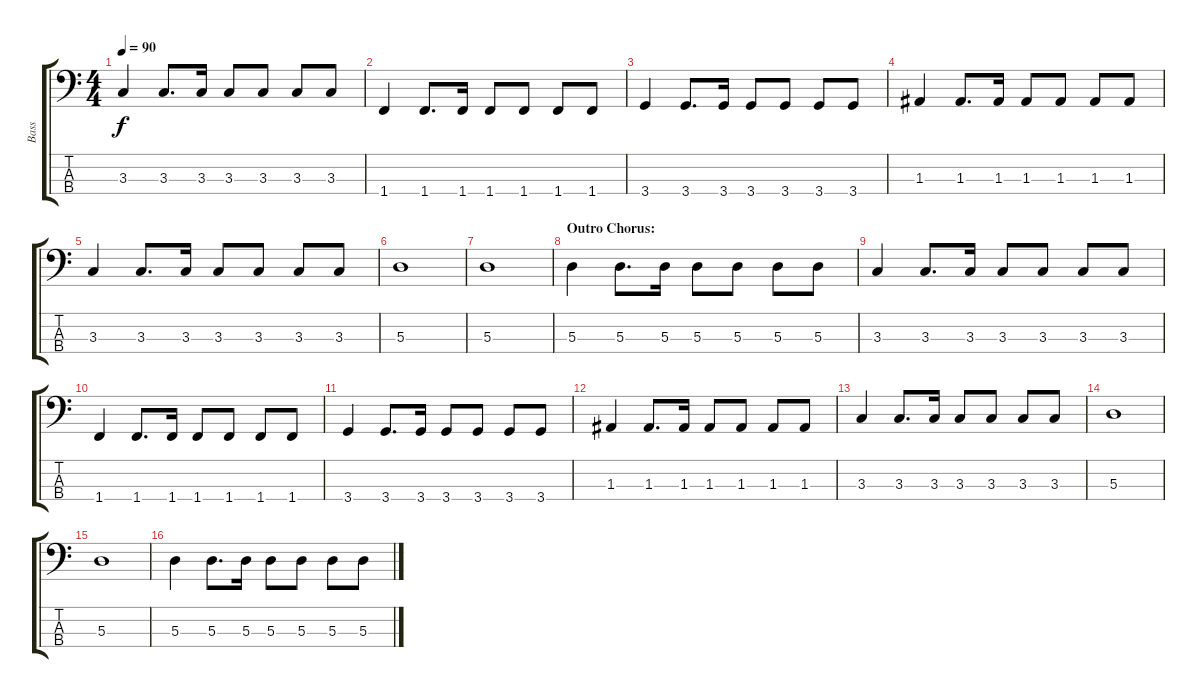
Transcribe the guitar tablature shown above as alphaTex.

\track ("Bass" "Bass") {instrument electricbasspick}
\staff {score tabs}
\tuning (G2 D2 A1 E1) {hide}
\ts (4 4)
\tempo 90
\clef f4
\ks c
3.3.4{dy f} 3.3.8{d} 3.3.16 3.3.8 3.3.8 3.3.8 3.3.8 |
1.4.4 1.4.8{d} 1.4.16 1.4.8 1.4.8 1.4.8 1.4.8 |
3.4.4 3.4.8{d} 3.4.16 3.4.8 3.4.8 3.4.8 3.4.8 |
1.3.4 1.3.8{d} 1.3.16 1.3.8 1.3.8 1.3.8 1.3.8 |
3.3.4 3.3.8{d} 3.3.16 3.3.8 3.3.8 3.3.8 3.3.8 |
5.3.1 |
5.3.1 |
\section ("" "Outro Chorus:")
5.3.4 5.3.8{d} 5.3.16 5.3.8 5.3.8 5.3.8 5.3.8 |
3.3.4 3.3.8{d} 3.3.16 3.3.8 3.3.8 3.3.8 3.3.8 |
1.4.4 1.4.8{d} 1.4.16 1.4.8 1.4.8 1.4.8 1.4.8 |
3.4.4 3.4.8{d} 3.4.16 3.4.8 3.4.8 3.4.8 3.4.8 |
1.3.4 1.3.8{d} 1.3.16 1.3.8 1.3.8 1.3.8 1.3.8 |
3.3.4 3.3.8{d} 3.3.16 3.3.8 3.3.8 3.3.8 3.3.8 |
5.3.1 |
5.3.1 |
5.3.4 5.3.8{d} 5.3.16 5.3.8 5.3.8 5.3.8 5.3.8
